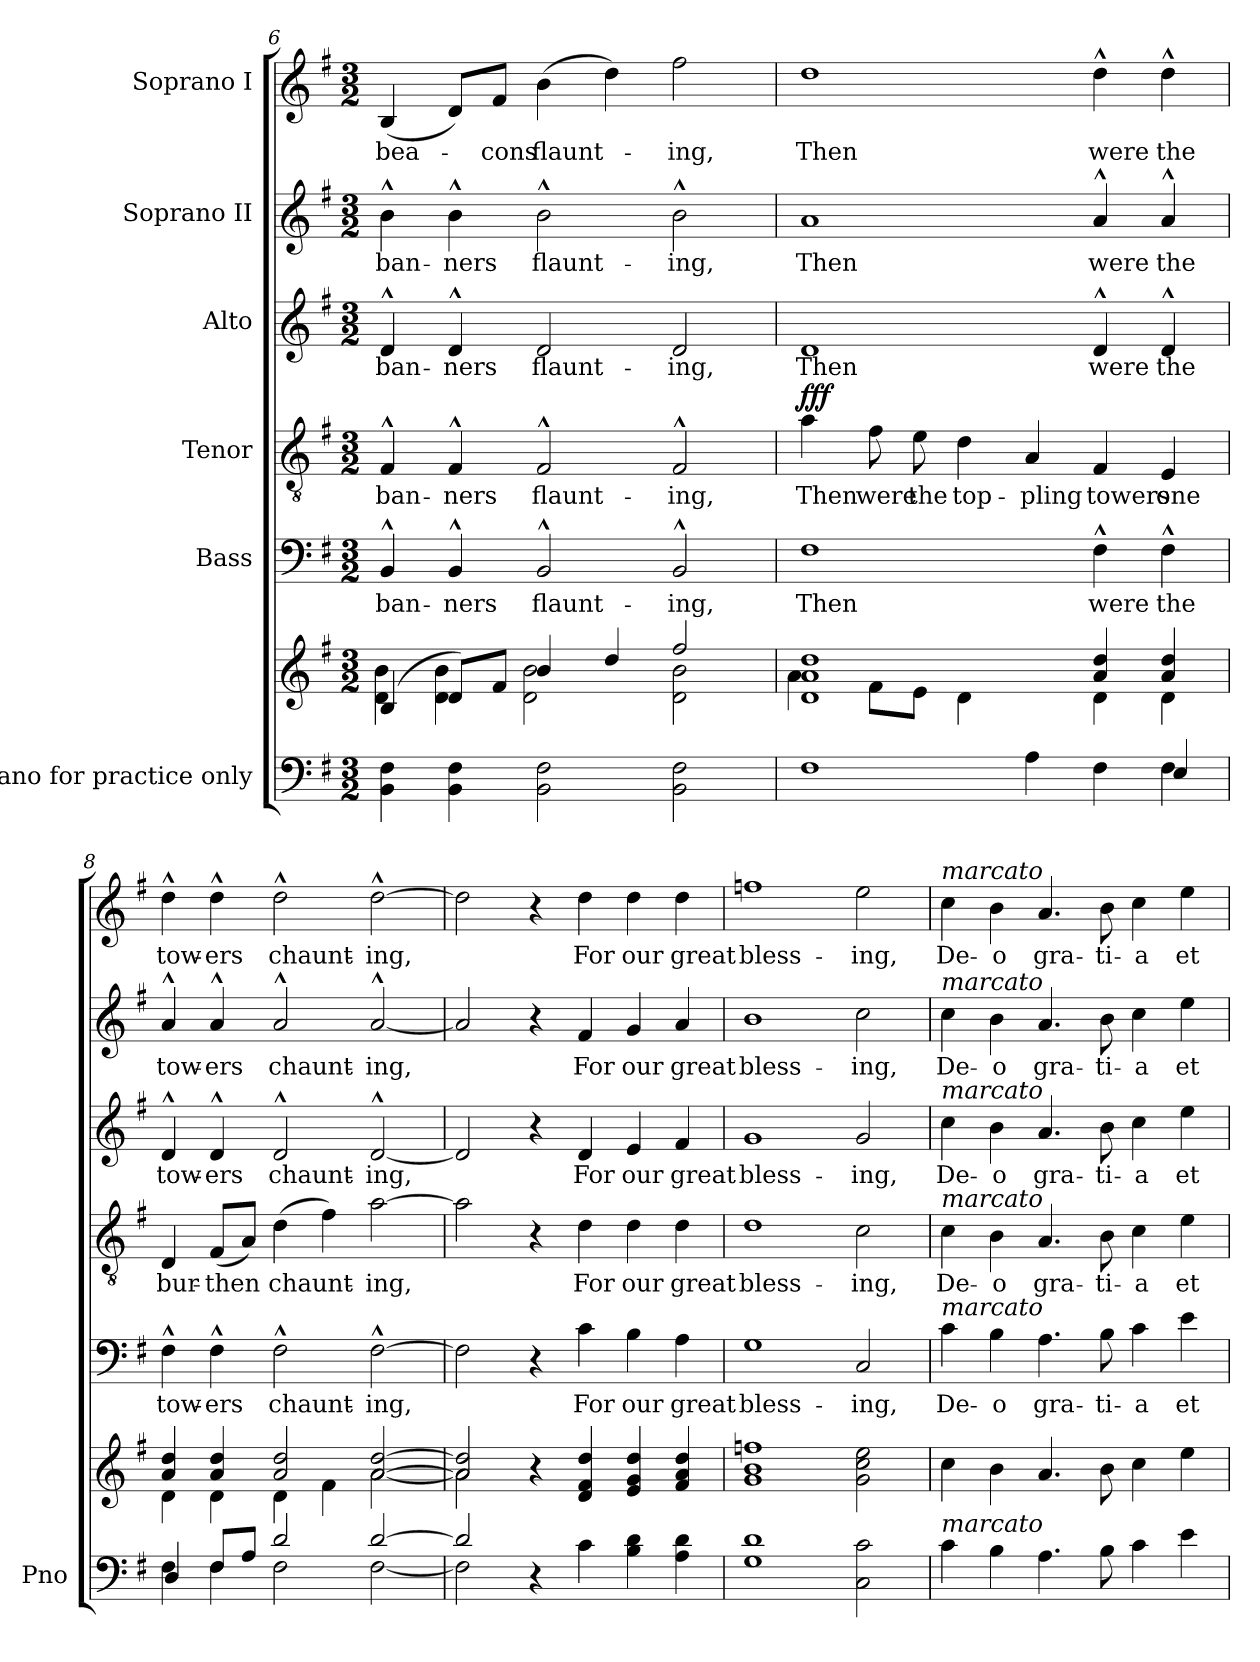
**kern	**kern	**dynam	**kern	**text	**dynam	**kern	**text	**dynam	**kern	**text	**dynam	**kern	**text	**dynam	**kern	**text	**dynam
*part6	*part6	*part6	*part5	*part5	*part5	*part4	*part4	*part4	*part3	*part3	*part3	*part2	*part2	*part2	*part1	*part1	*part1
*staff7	*staff6	*staff6/7	*staff5	*staff5	*staff5	*staff4	*staff4	*staff4	*staff3	*staff3	*staff3	*staff2	*staff2	*staff2	*staff1	*staff1	*staff1
*I"Piano for practice only	*	*	*I"Bass	*	*	*I"Tenor	*	*	*I"Alto	*	*	*I"Soprano II	*	*	*I"Soprano I	*	*
*I'Pno	*	*	*	*	*	*	*	*	*	*	*	*	*	*	*	*	*
*clefF4	*clefG2	*	*clefF4	*	*	*clefGv2	*	*	*clefG2	*	*	*clefG2	*	*	*clefG2	*	*
*k[f#]	*k[f#]	*	*k[f#]	*	*	*k[f#]	*	*	*k[f#]	*	*	*k[f#]	*	*	*k[f#]	*	*
*M3/2	*M3/2	*	*M3/2	*	*	*M3/2	*	*	*M3/2	*	*	*M3/2	*	*	*M3/2	*	*
=6	=6	=6	=6	=6	=6	=6	=6	=6	=6	=6	=6	=6	=6	=6	=6	=6	=6
*	*^	*	*	*	*	*	*	*	*	*	*	*	*	*	*	*	*
4BB\ 4F#\	(<4B/	4d\ 4b\	.	4BB^^/	ban-	.	4F#^^/	ban-	.	4d^^/	ban-	.	4b^^\	ban-	.	(4B/	bea-	.
4BB\ 4F#\	8d/L)	4d\ 4b\	.	4BB^^/	-ners	.	4F#^^/	-ners	.	4d^^/	-ners	.	4b^^\	-ners	.	8d/L)	.	.
.	8f#/J	.	.	.	.	.	.	.	.	.	.	.	.	.	.	8f#/J	-cons	.
2BB\ 2F#\	4b/	2d\ 2b\	.	2BB^^/	flaunt-	.	2F#^^/	flaunt-	.	2d/	flaunt-	.	2b^^\	flaunt-	.	(4b\	flaunt-	.
.	4dd/	.	.	.	.	.	.	.	.	.	.	.	.	.	.	4dd\)	.	.
2BB\ 2F#\	2ff#/	2d\ 2b\	.	2BB^^/	-ing,	.	2F#^^/	-ing,	.	2d/	-ing,	.	2b^^\	-ing,	.	2ff#\	-ing,	.
=7	=7	=7	=7	=7	=7	=7	=7	=7	=7	=7	=7	=7	=7	=7	=7	=7	=7	=7
*^	*	*	*	*	*	*	*	*	*	*	*	*	*	*	*	*	*	*
*	*^	*	*	*	*	*	*	*	*	*	*	*	*	*	*	*	*	*	*
!	!	!	!	!	!	!	!	!	!	!	!LO:DY:a	!	!	!	!	!	!	!	!	!LO:DY:a
!	!	!	!	!	!	!	!	!	!	!	!	!	!	!	!	!	!	!	!	!LO:DY:n=1:a
2.ryy	1F#	1ryy	1d 1a 1dd	4a\	.	1F#	Then	.	4a\	Then	fff	1d	Then	.	1a	Then	.	1dd	Then	p other-dynamics
.	.	.	.	8f#\L	.	.	.	.	8f#\	were	.	.	.	.	.	.	.	.	.	.
.	.	.	.	8e\J	.	.	.	.	8e\	the	.	.	.	.	.	.	.	.	.	.
.	.	.	.	4d\	.	.	.	.	4d\	top-	.	.	.	.	.	.	.	.	.	.
4A\	.	.	.	4ryy	.	.	.	.	4A/	-pling	.	.	.	.	.	.	.	.	.	.
2ryy	4F#\	4ryy	4a/ 4dd/	4d\	.	4F#^^\	were	.	4F#/	towers	.	4d^^/	were	.	4a^^/	were	.	4dd^^\	were	.
.	4F#\	4E/	4a/ 4dd/	4d\	.	4F#^^\	the	.	4E/	one	.	4d^^/	the	.	4a^^/	the	.	4dd^^\	the	.
*	*v	*v	*	*	*	*	*	*	*	*	*	*	*	*	*	*	*	*	*	*
=8	=8	=8	=8	=8	=8	=8	=8	=8	=8	=8	=8	=8	=8	=8	=8	=8	=8	=8	=8
4F#\	4D/	4a/ 4dd/	4d\	.	4F#^^\	tow-	.	4D/	bur-	.	4d^^/	tow-	.	4a^^/	tow-	.	4dd^^\	tow-	.
8F#/L	4F#\	4a/ 4dd/	4d\	.	4F#^^\	-ers	.	(8F#/L	-then	.	4d^^/	-ers	.	4a^^/	-ers	.	4dd^^\	-ers	.
8A/J	.	.	.	.	.	.	.	8A/J)	.	.	.	.	.	.	.	.	.	.	.
2d/	2F#\	2a/ 2dd/	4d\	.	2F#^^\	chaunt-	.	(4d\	chaunt-	.	2d^^/	chaunt-	.	2a^^/	chaunt-	.	2dd^^\	chaunt-	.
.	.	.	4f#\	.	.	.	.	4f#\)	.	.	.	.	.	.	.	.	.	.	.
[2d/	[2F#\	[2a/ [2dd/	[2a\	.	[2F#^^\	-ing,	.	[2a\	-ing,	.	[2d^^/	-ing,	.	[2a^^/	-ing,	.	[2dd^^\	-ing,	.
=9	=9	=9	=9	=9	=9	=9	=9	=9	=9	=9	=9	=9	=9	=9	=9	=9	=9	=9	=9
2d/]	2F#\]	2a/] 2dd/]	2a\]	.	2F#\]	.	.	2a\]	.	.	2d/]	.	.	2a/]	.	.	2dd\]	.	.
4r	2ryy	4r	2ryy	.	4r	.	.	4r	.	.	4r	.	.	4r	.	.	4r	.	.
!	!	!	!	!LO:DY:b	!	!	!	!	!	!	!	!	!	!	!	!	!	!	!
!	!	!	!	!LO:DY:n=1:b	!	!	!LO:DY:a	!	!	!	!	!	!	!	!	!	!	!	!
!	!	!	!	!	!	!	!LO:DY:n=1:a	!	!	!LO:DY:a	!	!	!	!	!	!	!	!	!
!	!	!	!	!	!	!	!	!	!	!LO:DY:n=1:a	!	!	!LO:DY:a	!	!	!	!	!	!
!	!	!	!	!	!	!	!	!	!	!	!	!	!LO:DY:n=1:a	!	!	!LO:DY:a	!	!	!
!	!	!	!	!	!	!	!	!	!	!	!	!	!	!	!	!LO:DY:n=1:a	!	!	!LO:DY:a
!	!	!	!	!	!	!	!	!	!	!	!	!	!	!	!	!	!	!	!LO:DY:n=1:a
4c\	.	4d/ 4f#/ 4dd/	.	ff other-dynamics	4c\	For	ff other-dynamics	4d\	For	ff other-dynamics	4d/	For	ff other-dynamics	4f#/	For	ff other-dynamics	4dd\	For	ff other-dynamics
4B\ 4d\	2ryy	4e/ 4g/ 4dd/	2ryy	.	4B\	our	.	4d\	our	.	4e/	our	.	4g/	our	.	4dd\	our	.
4A\ 4d\	.	4f#/ 4a/ 4dd/	.	.	4A\	great	.	4d\	great	.	4f#/	great	.	4a/	great	.	4dd\	great	.
*v	*v	*	*	*	*	*	*	*	*	*	*	*	*	*	*	*	*	*	*
*	*v	*v	*	*	*	*	*	*	*	*	*	*	*	*	*	*	*	*
=10	=10	=10	=10	=10	=10	=10	=10	=10	=10	=10	=10	=10	=10	=10	=10	=10	=10
1G 1d	1g 1b 1ffn	.	1G	bless-	.	1d	bless-	.	1g	bless-	.	1b	bless-	.	1ffn	bless-	.
2C\ 2c\	2g\ 2cc\ 2ee\	.	2C/	-ing,	.	2c\	-ing,	.	2g/	-ing,	.	2cc\	-ing,	.	2ee\	-ing,	.
=11	=11	=11	=11	=11	=11	=11	=11	=11	=11	=11	=11	=11	=11	=11	=11	=11	=11
!	!	!	!	!	!	!	!	!	!	!	!	!	!	!	!LO:TX:i:t=marcato	!	!
!	!	!	!	!	!	!	!	!	!	!	!	!LO:TX:i:t=marcato	!	!	!	!	!
!	!	!	!	!	!	!	!	!	!LO:TX:i:t=marcato	!	!	!	!	!	!	!	!
!	!	!	!	!	!	!LO:TX:i:t=marcato	!	!	!	!	!	!	!	!	!	!	!
!	!	!	!LO:TX:i:t=marcato	!	!	!	!	!	!	!	!	!	!	!	!	!	!
!LO:TX:i:t=marcato	!	!	!	!	!	!	!	!	!	!	!	!	!	!	!	!	!
4c\	4cc\	.	4c\	De-	.	4c\	De-	.	4cc\	De-	.	4cc\	De-	.	4cc\	De-	.
4B\	4b\	.	4B\	-o	.	4B\	-o	.	4b\	-o	.	4b\	-o	.	4b\	-o	.
4.A\	4.a/	.	4.A\	gra-	.	4.A/	gra-	.	4.a/	gra-	.	4.a/	gra-	.	4.a/	gra-	.
8B\	8b\	.	8B\	-ti-	.	8B\	-ti-	.	8b\	-ti-	.	8b\	-ti-	.	8b\	-ti-	.
4c\	4cc\	.	4c\	-a	.	4c\	-a	.	4cc\	-a	.	4cc\	-a	.	4cc\	-a	.
4e\	4ee\	.	4e\	et	.	4e\	et	.	4ee\	et	.	4ee\	et	.	4ee\	et	.
=	=	=	=	=	=	=	=	=	=	=	=	=	=	=	=	=	=
*-	*-	*-	*-	*-	*-	*-	*-	*-	*-	*-	*-	*-	*-	*-	*-	*-	*-
